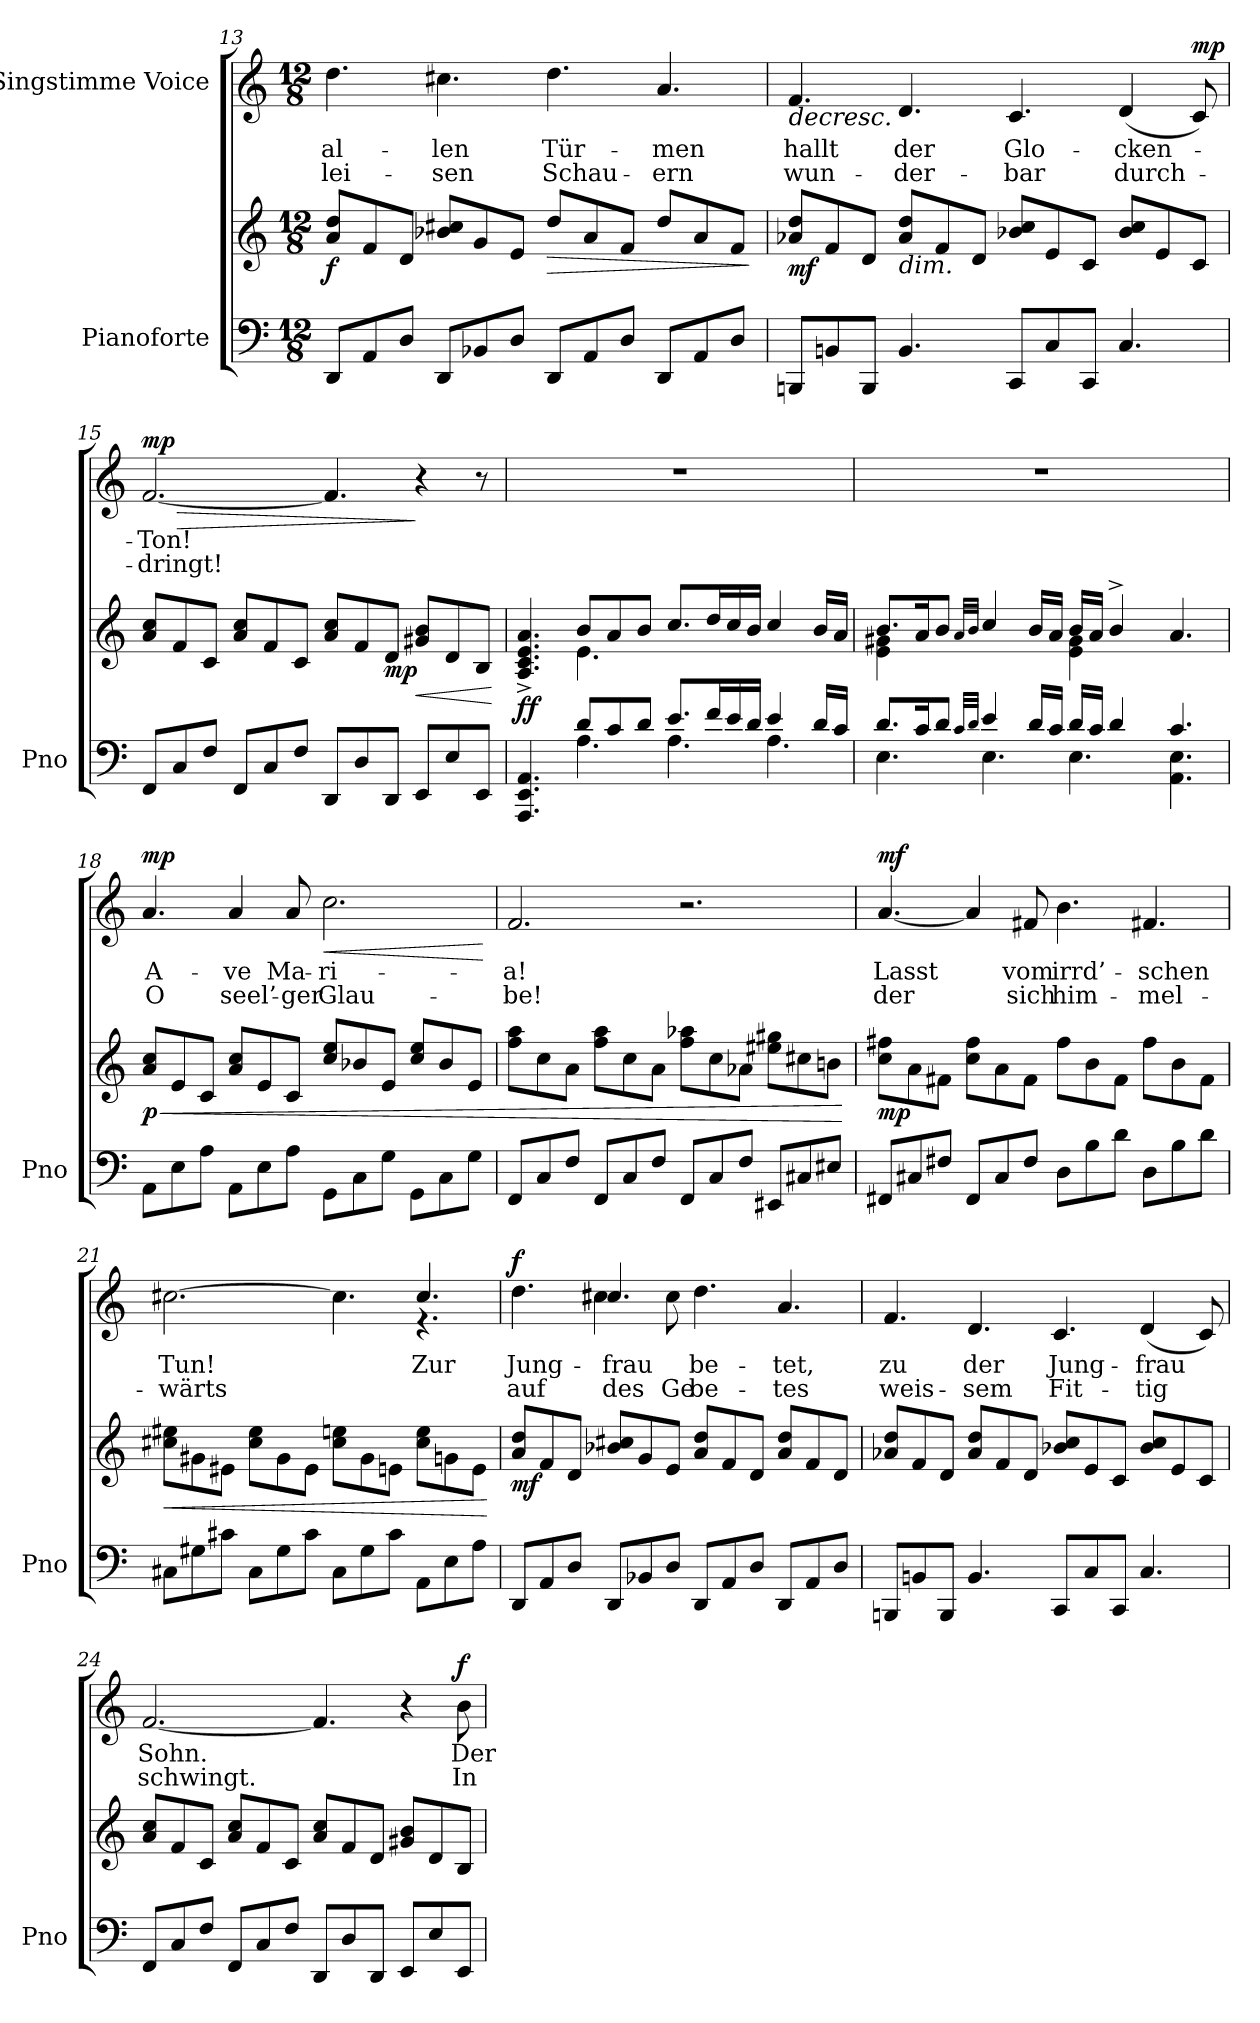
**kern	**kern	**dynam	**kern	**text	**text	**dynam
*part2	*part2	*part2	*part1	*part1	*part1	*part1
*staff3	*staff2	*staff2/3	*staff1	*staff1	*staff1	*staff1
*I"Pianoforte	*	*	*I"Singstimme Voice	*	*	*
*I'Pno	*	*	*	*	*	*
*clefF4	*clefG2	*	*clefG2	*	*	*
*k[]	*k[]	*	*k[]	*	*	*
*M12/8	*M12/8	*	*M12/8	*	*	*
=13	=13	=13	=13	=13	=13	=13
!	!	!LO:DY:b	!	!LO:LY:b	!LO:LY:b	!
8DD/L	8a/ 8dd/L	f	4.dd\	al-	lei-	.
8AA/	8f/	.	.	.	.	.
8D/J	8d/J	.	.	.	.	.
!	!	!	!	!LO:LY:b	!LO:LY:b	!
8DD/L	8b-X/ 8cc#X/L	.	4.cc#X\	-len	-sen	.
8BB-X/	8g/	.	.	.	.	.
8D/J	8e/J	.	.	.	.	.
!	!	!LO:HP:b	!	!LO:LY:b	!LO:LY:b	!
8DD/L	8dd/L	>	4.dd\	Tür-	Schau-	.
8AA/	8a/	.	.	.	.	.
8D/J	8f/J	.	.	.	.	.
!	!	!	!	!LO:LY:b	!LO:LY:b	!
8DD/L	8dd/L	.	4.a/	-men	-ern	.
8AA/	8a/	.	.	.	.	.
8D/J	8f/J	.	.	.	.	.
.	.	]	.	.	.	.
=14	=14	=14	=14	=14	=14	=14
!	!	!LO:DY:b	!	!LO:LY:b	!LO:LY:b	!LO:HP:b
8BBBn/L	8a-X/ 8dd/L	mf	4.f/	hallt	wun-	>
8BBni/	8f/	.	.	.	.	.
8BBB/J	8d/J	.	.	.	.	.
!	!LO:TX:b:i:t=dim.	!	!	!	!	!
!	!	!	!	!LO:LY:b	!LO:LY:b	!
4.BB/	8a-/ 8dd/L	.	4.d/	der	-der-	.
.	8f/	.	.	.	.	.
.	8d/J	.	.	.	.	.
!	!	!	!	!LO:LY:b	!LO:LY:b	!
8CC/L	8b-X/ 8cc/L	.	4.c/	Glo-	-bar	.
8C/	8e/	.	.	.	.	.
8CC/J	8c/J	.	.	.	.	.
!	!	!	!	!LO:LY:b	!LO:LY:b	!
4.C/	8b-/ 8cc/L	.	(<4d/	-cken-	durch-	.
.	8e/	.	.	.	.	.
!	!	!	!	!	!	!LO:DY:a
.	8c/J	.	8c/)	.	.	mp
.	.	.	.	.	.	]
!!LO:PB:g=z
=15	=15	=15	=15	=15	=15	=15
!	!	!	!	!LO:LY:b	!LO:LY:b	!LO:HP:b
!	!	!	!	!	!	!LO:DY:n=1:a
8FF/L	8a/ 8cc/L	.	[2.f/	-Ton!	-dringt!	> mp
8C/	8f/	.	.	.	.	.
8F/J	8c/J	.	.	.	.	.
8FF/L	8a/ 8cc/L	.	.	.	.	.
8C/	8f/	.	.	.	.	.
8F/J	8c/J	.	.	.	.	.
8DD/L	8a/ 8cc/L	.	4.f/]	.	.	.
8D/	8f/	.	.	.	.	.
!	!	!LO:DY:b	!	!	!	!
8DD/J	8d/J	mp	.	.	.	.
!	!	!LO:HP:b	!	!	!	!
8EE/L	8g#X/ 8b/L	<	4r	.	.	]
8E/	8d/	.	.	.	.	.
8EE/J	8B/J	.	8r	.	.	.
.	.	[	.	.	.	.
=16	=16	=16	=16	=16	=16	=16
*^	*^	*	*	*	*	*
!	!	!	!	!LO:DY:b	!	!	!	!
4.AAA/ 4.EE/ 4.AA/	4.ryy	4.A/^ 4.c/^ 4.e/^ 4.a/^	4.ryy	ff	1.r	.	.	.
8d/L	4.A\	8b/L	4.e\	.	.	.	.	.
8c/	.	8a/	.	.	.	.	.	.
8d/J	.	8b/J	.	.	.	.	.	.
8.e/L	4.A\	8.cc/L	2.ryy	.	.	.	.	.
16f/L	.	16dd/L	.	.	.	.	.	.
16e/	.	16cc/	.	.	.	.	.	.
16d/JJ	.	16b/JJ	.	.	.	.	.	.
4e/	4.A\	4cc/	.	.	.	.	.	.
16d/LL	.	16b/LL	.	.	.	.	.	.
16c/JJ	.	16a/JJ	.	.	.	.	.	.
=17	=17	=17	=17	=17	=17	=17	=17	=17
8.d/L	4.E\	8.b/L	4e\ 4g#X\	.	1.r	.	.	.
16c/K	.	16a/K	.	.	.	.	.	.
8d/J	.	8b/J	2ryy	.	.	.	.	.
32qc/LLL	.	32qa/LLL	.	.	.	.	.	.
32qd/JJJ	.	32qb/JJJ	.	.	.	.	.	.
4e/	4.E\	4cc/	.	.	.	.	.	.
16d/LL	.	16b/LL	.	.	.	.	.	.
16c/JJ	.	16a/JJ	.	.	.	.	.	.
16d/LL	4.E\	16b/LL	4e\ 4g#\	.	.	.	.	.
16c/JJ	.	16a/JJ	.	.	.	.	.	.
4d/	.	4b^/	.	.	.	.	.	.
.	.	.	2ryy	.	.	.	.	.
4.c/	4.AA\ 4.E\	4.a/	.	.	.	.	.	.
*	*	*v	*v	*	*	*	*	*
=18	=18	=18	=18	=18	=18	=18	=18
!	!	!	!LO:HP:b	!	!LO:LY:b	!LO:LY:b	!
!	!	!	!LO:DY:n=1:b	!	!	!	!LO:DY:a
*v	*v	*	*	*	*	*	*
8AA\L	8a/ 8cc/L	< p	4.a/	A-	O	mp
8E\	8e/	.	.	.	.	.
8A\J	8c/J	.	.	.	.	.
!	!	!	!	!LO:LY:b	!LO:LY:b	!
8AA\L	8a/ 8cc/L	.	4a/	-ve	seel’-	.
8E\	8e/	.	.	.	.	.
!	!	!	!	!LO:LY:b	!LO:LY:b	!
8A\J	8c/J	.	8a/	Ma-	-ger	.
!	!	!	!	!LO:LY:b	!LO:LY:b	!LO:HP:b
8GG\L	8cc/ 8ee/L	.	2.cc\	-ri-	Glau-	<
8C\	8b-X/	.	.	.	.	.
8G\J	8e/J	.	.	.	.	.
8GG\L	8cc/ 8ee/L	.	.	.	.	.
8C\	8b-/	.	.	.	.	.
8G\J	8e/J	.	.	.	.	.
.	.	.	.	.	.	[
!!LO:LB:g=z
=19	=19	=19	=19	=19	=19	=19
!	!	!	!	!LO:LY:b	!LO:LY:b	!
8FF/L	8ff\ 8aa\L	.	2.f/	-a!	-be!	.
8C/	8cc\	.	.	.	.	.
8F/J	8a\J	.	.	.	.	.
8FF/L	8ff\ 8aa\L	.	.	.	.	.
8C/	8cc\	.	.	.	.	.
8F/J	8a\J	.	.	.	.	.
8FF/L	8ff\ 8aa-X\L	.	2.r	.	.	.
8C/	8cc\	.	.	.	.	.
8F/J	8a-X\J	.	.	.	.	.
8EE#X/L	8ee#X\ 8gg#X\L	.	.	.	.	.
8C#X/	8cc#X\	.	.	.	.	.
8E#X/J	8bn\J	.	.	.	.	.
.	.	[	.	.	.	.
=20	=20	=20	=20	=20	=20	=20
!	!	!LO:DY:b	!	!LO:LY:b	!LO:LY:b	!LO:DY:a
8FF#X/L	8cc\ 8ff#X\L	mp	[4.a/	Lasst	der	mf
8C#X/	8a\	.	.	.	.	.
8F#X/J	8f#X\J	.	.	.	.	.
8FF#/L	8cc\ 8ff#\L	.	4a/]	.	.	.
8C#/	8a\	.	.	.	.	.
!	!	!	!	!LO:LY:b	!LO:LY:b	!
8F#/J	8f#\J	.	8f#X/	vom	sich	.
!	!	!	!	!LO:LY:b	!LO:LY:b	!
8D\L	8ff#\L	.	4.b\	irrd’-	him-	.
8B\	8b\	.	.	.	.	.
8d\J	8f#\J	.	.	.	.	.
!	!	!	!	!LO:LY:b	!LO:LY:b	!
8D\L	8ff#\L	.	4.f#X/	-schen	-mel-	.
8B\	8b\	.	.	.	.	.
8d\J	8f#\J	.	.	.	.	.
=21	=21	=21	=21	=21	=21	=21
!	!	!LO:HP:b	!	!LO:LY:b	!LO:LY:b	!
*	*	*	*^	*	*	*
8C#X\L	8cc#X\ 8ee#X\L	<	[2.cc#X\	2.ryy	Tun!	-wärts	.
8G#X\	8g#X\	.	.	.	.	.	.
8c#X\J	8e#X\J	.	.	.	.	.	.
8C#\L	8cc#\ 8ee#\L	.	.	.	.	.	.
8G#\	8g#\	.	.	.	.	.	.
8c#\J	8e#\J	.	.	.	.	.	.
8C#\L	8cc#\ 8een\L	.	4.cc#\]	4.ryy	.	.	.
8G#\	8g#\	.	.	.	.	.	.
8c#\J	8en\J	.	.	.	.	.	.
!	!	!	!	!	!LO:LY:b	!	!
8AA\L	8cc#\ 8ee\L	.	4.cc#/	4.r	Zur	.	.
8E\	8gn\	.	.	.	.	.	.
8A\J	8e\J	.	.	.	.	.	.
*	*	*	*v	*v	*	*	*
.	.	[	.	.	.	.
!!LO:LB:g=z
=22	=22	=22	=22	=22	=22	=22
!	!	!LO:DY:b	!	!LO:LY:b	!LO:LY:b	!LO:DY:a
*	*	*	*^	*	*	*
8DD/L	8a/ 8dd/L	mf	4.dd\	4.ryy	Jung-	auf	f
8AA/	8f/	.	.	.	.	.	.
8D/J	8d/J	.	.	.	.	.	.
!	!	!	!	!	!LO:LY:b	!LO:LY:b	!
8DD/L	8b-X/ 8cc#X/L	.	4.cc#X/	4cc#\	-frau	des	.
8BB-X/	8g/	.	.	.	.	.	.
!	!	!	!	!	!	!LO:LY:b	!
8D/J	8e/J	.	.	8cc#\	.	Ge-	.
!	!	!	!	!	!LO:LY:b	!LO:LY:b	!
8DD/L	8a/ 8dd/L	.	4.dd\	2.ryy	be-	be-	.
8AA/	8f/	.	.	.	.	.	.
8D/J	8d/J	.	.	.	.	.	.
!	!	!	!	!	!LO:LY:b	!LO:LY:b	!
8DD/L	8a/ 8dd/L	.	4.a/	.	-tet,	-tes	.
8AA/	8f/	.	.	.	.	.	.
8D/J	8d/J	.	.	.	.	.	.
*	*	*	*v	*v	*	*	*
=23	=23	=23	=23	=23	=23	=23
!	!	!	!	!LO:LY:b	!LO:LY:b	!
8BBBn/L	8a-X/ 8dd/L	.	4.f/	zu	weis-	.
8BBni/	8f/	.	.	.	.	.
8BBB/J	8d/J	.	.	.	.	.
!	!	!	!	!LO:LY:b	!LO:LY:b	!
4.BB/	8a-/ 8dd/L	.	4.d/	der	-sem	.
.	8f/	.	.	.	.	.
.	8d/J	.	.	.	.	.
!	!	!	!	!LO:LY:b	!LO:LY:b	!
8CC/L	8b-X/ 8cc/L	.	4.c/	Jung-	Fit-	.
8C/	8e/	.	.	.	.	.
8CC/J	8c/J	.	.	.	.	.
!	!	!	!	!LO:LY:b	!LO:LY:b	!
4.C/	8b-/ 8cc/L	.	(<4d/	-frau	-tig	.
.	8e/	.	.	.	.	.
.	8c/J	.	8c/)	.	.	.
=24	=24	=24	=24	=24	=24	=24
!	!	!	!	!LO:LY:b	!LO:LY:b	!
8FF/L	8a/ 8cc/L	.	[2.f/	Sohn.	schwingt.	.
8C/	8f/	.	.	.	.	.
8F/J	8c/J	.	.	.	.	.
8FF/L	8a/ 8cc/L	.	.	.	.	.
8C/	8f/	.	.	.	.	.
8F/J	8c/J	.	.	.	.	.
8DD/L	8a/ 8cc/L	.	4.f/]	.	.	.
8D/	8f/	.	.	.	.	.
8DD/J	8d/J	.	.	.	.	.
8EE/L	8g#X/ 8b/L	.	4r	.	.	.
8E/	8d/	.	.	.	.	.
!	!	!	!	!LO:LY:b	!LO:LY:b	!LO:DY:a
8EE/J	8B/J	.	8b\	Der	In	f
=	=	=	=	=	=	=
*-	*-	*-	*-	*-	*-	*-
